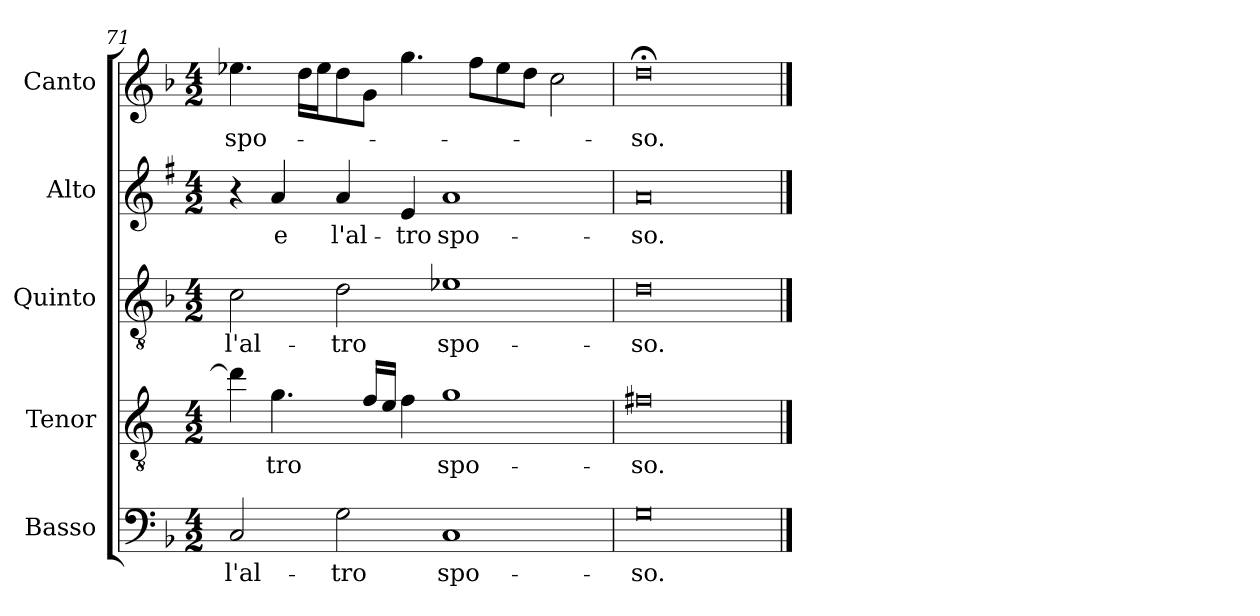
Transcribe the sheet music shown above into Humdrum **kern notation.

**kern	**text	**kern	**text	**kern	**text	**kern	**text	**kern	**text
*part5	*part5	*part4	*part4	*part3	*part3	*part2	*part2	*part1	*part1
*staff5	*staff5	*staff4	*staff4	*staff3	*staff3	*staff2	*staff2	*staff1	*staff1
*I"Basso	*	*I"Tenor	*	*I"Quinto	*	*I"Alto	*	*I"Canto	*
*I'B	*	*I'T	*	*	*	*I'A	*	*I'C	*
*clefF4	*	*clefGv2	*	*clefGv2	*	*clefG2	*	*clefG2	*
*	*	*ITrd4c7	*	*	*	*ITrd1c2	*	*	*
*k[b-]	*	*k[b-]	*	*k[b-]	*	*k[b-]	*	*k[b-]	*
*F:	*	*F:	*	*F:	*	*F:	*	*F:	*
*M4/2	*	*M4/2	*	*M4/2	*	*M4/2	*	*M4/2	*
=71	=71	=71	=71	=71	=71	=71	=71	=71	=71
!	!LO:LY:b	!	!	!	!LO:LY:b	!	!	!	!LO:LY:b
2C/	l'al-	4g\]	.	2c\	l'al-	4r	.	4.ee-X\	spo-
!	!	!	!LO:LY:b	!	!	!	!LO:LY:b	!	!
.	.	4.c\	-tro	.	.	4g/	e	.	.
.	.	.	.	.	.	.	.	16dd\LL	.
.	.	.	.	.	.	.	.	16ee-\J	.
!	!LO:LY:b	!	!	!	!LO:LY:b	!	!LO:LY:b	!	!
2G\	-tro	.	.	2d\	-tro	4g/	l'al-	8dd\	.
.	.	16B-/LL	.	.	.	.	.	8g\J	.
.	.	16A/JJ	.	.	.	.	.	.	.
!	!	!	!	!	!	!	!LO:LY:b	!	!
.	.	4B-\	.	.	.	4d/	-tro	4.gg\	.
!	!LO:LY:b	!	!LO:LY:b	!	!LO:LY:b	!	!LO:LY:b	!	!
1C	spo-	1c	spo-	1e-X	spo-	1g	spo-	.	.
.	.	.	.	.	.	.	.	8ff\L	.
.	.	.	.	.	.	.	.	8ee-\	.
.	.	.	.	.	.	.	.	8dd\J	.
.	.	.	.	.	.	.	.	2cc\	.
=72	=72	=72	=72	=72	=72	=72	=72	=72	=72
!	!LO:LY:b	!	!LO:LY:b	!	!LO:LY:b	!	!LO:LY:b	!	!LO:LY:b
0G	-so.	0Bn	-so.	0d	-so.	0g	-so.	0dd;<	-so.
==	==	==	==	==	==	==	==	==	==
*-	*-	*-	*-	*-	*-	*-	*-	*-	*-
